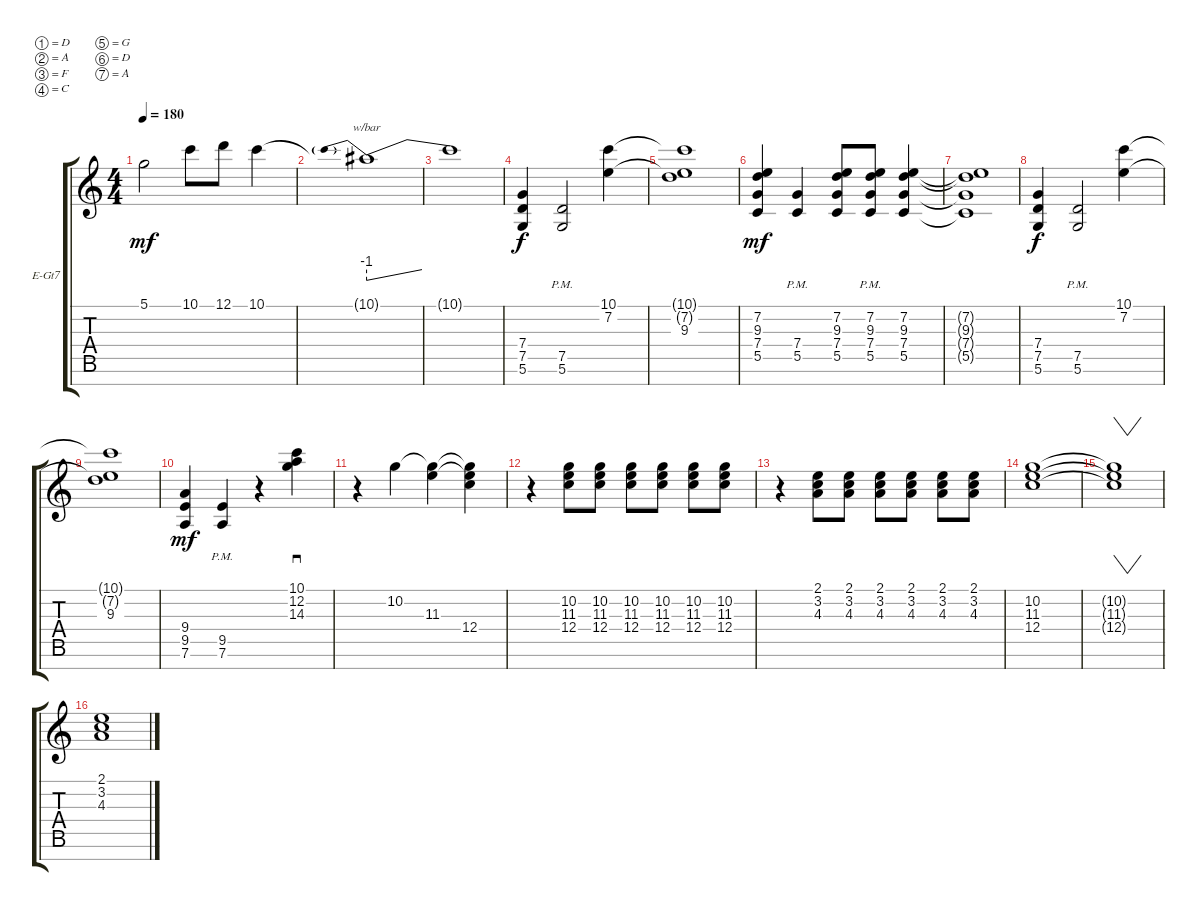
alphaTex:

\defaultSystemsLayout 4
\bracketExtendMode groupsimilarinstruments
\firstSystemTrackNameOrientation horizontal
\otherSystemsTrackNameOrientation horizontal
\track ("Electric Guitar" "E-Gt7") {instrument distortionguitar}
\staff {score tabs}
\tuning (D4 A3 F3 C3 G2 D2 A1)
\ts (4 4)
\tempo 180
\clef g2
\ks c
5.1.2{dy mf} 10.1.8 12.1.8 10.1.4 |
10.1{t}.1{tbe (predivedive default 0 -4 30 0)} |
10.1{t}.1 |
(5.6 7.5 7.4).4{dy f} (5.6{pm} 7.5{pm}).2 (7.2 10.1).4 |
(7.2{t} 10.1{t} 9.3).1 |
(5.5 7.4 9.3 7.2).4{dy mf} (5.5{pm} 7.4{pm}).4 (5.5 7.4 9.3 7.2).8 (5.5{pm} 7.4{pm} 9.3{pm} 7.2{pm}).8 (5.5 7.4 9.3 7.2).4 |
(5.5{t} 7.4{t} 9.3{t} 7.2{t}).1 |
(5.6 7.5 7.4).4{dy f} (5.6{pm} 7.5{pm}).2 (7.2 10.1).4 |
(7.2{t} 10.1{t} 9.3).1 |
(7.6 9.5 9.4).4{dy mf} (7.6 9.5{pm}).4 r.4 (10.1 14.3 12.2).4{sd} |
r.4 10.2.4 (11.3 10.2{t}).4 (12.4 11.3{t} 10.2{t}).4 |
r.4 (10.2 11.3 12.4).8 (10.2 11.3 12.4).8 (10.2 11.3 12.4).8 (10.2 11.3 12.4).8 (10.2 11.3 12.4).8 (10.2 11.3 12.4).8 |
r.4 (2.1 3.2 4.3).8 (2.1 3.2 4.3).8 (2.1 3.2 4.3).8 (2.1 3.2 4.3).8 (2.1 3.2 4.3).8 (2.1 3.2 4.3).8 |
(10.2 11.3 12.4).1 |
(12.4{t} 11.3{t} 10.2{t}).1{vw} |
(2.1 3.2 4.3).1
